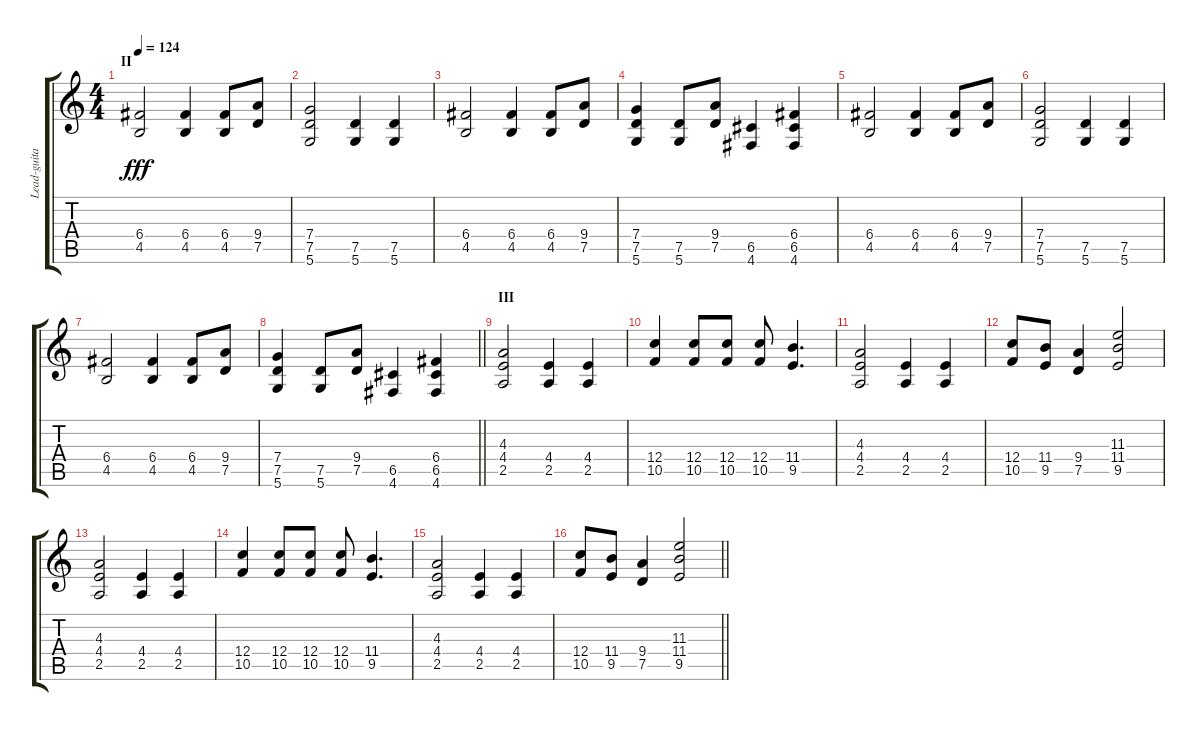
\track ("Lead-guitar " "Lead-guita") {instrument distortionguitar}
\staff {score tabs}
\tuning (D4 A3 F3 C3 G2 D2) {hide}
\ts (4 4)
\section ("" "II")
\tempo 124
\clef g2
\ks c
(6.4 4.5).2{dy fff} (6.4 4.5).4 (6.4 4.5).8 (9.4 7.5).8 |
(7.4 7.5 5.6).2 (7.5 5.6).4 (7.5 5.6).4 |
(6.4 4.5).2 (6.4 4.5).4 (6.4 4.5).8 (9.4 7.5).8 |
(7.4 7.5 5.6).4 (7.5 5.6).8 (9.4 7.5).8 (6.5 4.6).4 (6.4 6.5 4.6).4 |
(6.4 4.5).2 (6.4 4.5).4 (6.4 4.5).8 (9.4 7.5).8 |
(7.4 7.5 5.6).2 (7.5 5.6).4 (7.5 5.6).4 |
(6.4 4.5).2 (6.4 4.5).4 (6.4 4.5).8 (9.4 7.5).8 |
\barLineRight lightlight
(7.4 7.5 5.6).4 (7.5 5.6).8 (9.4 7.5).8 (6.5 4.6).4 (6.4 6.5 4.6).4 |
\section ("" "III")
(4.3 4.4 2.5).2 (4.4 2.5).4 (4.4 2.5).4 |
(12.4 10.5).4 (12.4 10.5).8 (12.4 10.5).8 (12.4 10.5).8 (11.4 9.5).4{d} |
(4.3 4.4 2.5).2 (4.4 2.5).4 (4.4 2.5).4 |
(12.4 10.5).8 (11.4 9.5).8 (9.4 7.5).4 (11.3 11.4 9.5).2 |
(4.3 4.4 2.5).2 (4.4 2.5).4 (4.4 2.5).4 |
(12.4 10.5).4 (12.4 10.5).8 (12.4 10.5).8 (12.4 10.5).8 (11.4 9.5).4{d} |
(4.3 4.4 2.5).2 (4.4 2.5).4 (4.4 2.5).4 |
\barLineRight lightlight
(12.4 10.5).8 (11.4 9.5).8 (9.4 7.5).4 (11.3 11.4 9.5).2
